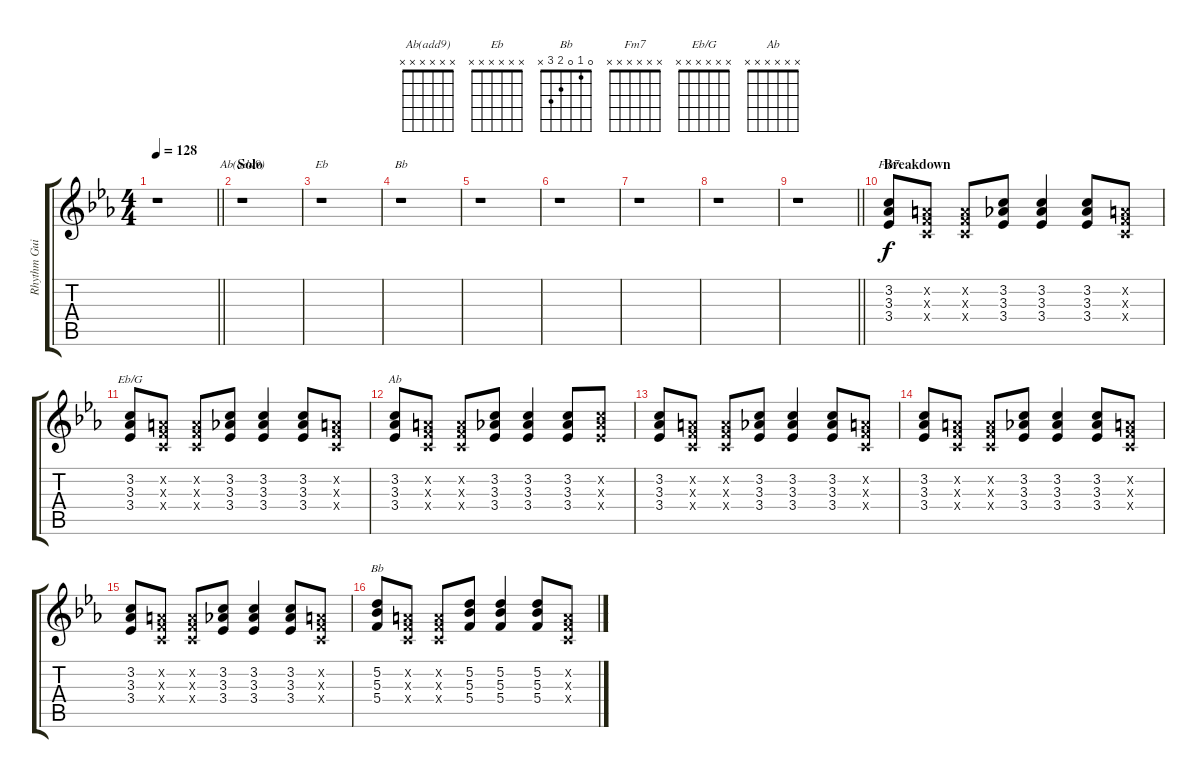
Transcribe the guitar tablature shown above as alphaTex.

\track ("Rhythm Guitar #2" "Rhythm Gui") {instrument electricguitarclean}
\staff {score tabs}
\tuning (D4 A3 F3 C3 G2 D2) {hide}
\chord ("Ab(add9)" x x x x x x)
\chord ("Eb" x x x x x x)
\chord ("Bb" x x x x x x)
\chord ("Fm7" x x x x x x)
\chord ("Eb/G" x x x x x x)
\chord ("Ab" x x x x x x)
\chord ("Bb" 0 1 0 2 3 x)
\ts (4 4)
\tempo 128
\clef g2
\barLineRight lightlight
\ks eb
r.1{dy f} |
\section ("" "Solo")
r.1{ch "Ab(add9)"} |
r.1{ch "Eb"} |
r.1{ch "Bb"} |
r.1 |
r.1 |
r.1 |
r.1 |
\barLineRight lightlight
r.1 |
\section ("" "Breakdown")
(3.2 3.3 3.4).8{ch "Fm7"} (0.2{x} 0.3{x} 0.4{x}).8 (0.2{x} 0.3{x} 0.4{x}).8 (3.2 3.3 3.4).8 (3.2 3.3 3.4).4 (3.2 3.3 3.4).8 (0.2{x} 0.3{x} 0.4{x}).8 |
(3.2 3.3 3.4).8{ch "Eb/G"} (0.2{x} 0.3{x} 0.4{x}).8 (0.2{x} 0.3{x} 0.4{x}).8 (3.2 3.3 3.4).8 (3.2 3.3 3.4).4 (3.2 3.3 3.4).8 (0.2{x} 0.3{x} 0.4{x}).8 |
(3.2 3.3 3.4).8{ch "Ab"} (0.2{x} 0.3{x} 0.4{x}).8 (0.2{x} 0.3{x} 0.4{x}).8 (3.2 3.3 3.4).8 (3.2 3.3 3.4).4 (3.2 3.3 3.4).8 (3.2{x} 3.3{x} 3.4{x}).8 |
(3.2 3.3 3.4).8 (0.2{x} 0.3{x} 0.4{x}).8 (0.2{x} 0.3{x} 0.4{x}).8 (3.2 3.3 3.4).8 (3.2 3.3 3.4).4 (3.2 3.3 3.4).8 (0.2{x} 0.3{x} 0.4{x}).8 |
(3.2 3.3 3.4).8 (0.2{x} 0.3{x} 0.4{x}).8 (0.2{x} 0.3{x} 0.4{x}).8 (3.2 3.3 3.4).8 (3.2 3.3 3.4).4 (3.2 3.3 3.4).8 (0.2{x} 0.3{x} 0.4{x}).8 |
(3.2 3.3 3.4).8 (0.2{x} 0.3{x} 0.4{x}).8 (0.2{x} 0.3{x} 0.4{x}).8 (3.2 3.3 3.4).8 (3.2 3.3 3.4).4 (3.2 3.3 3.4).8 (0.2{x} 0.3{x} 0.4{x}).8 |
(5.2 5.3 5.4).8{ch "Bb"} (0.2{x} 0.3{x} 0.4{x}).8 (0.2{x} 0.3{x} 0.4{x}).8 (5.2 5.3 5.4).8 (5.2 5.3 5.4).4 (5.2 5.3 5.4).8 (0.2{x} 0.3{x} 0.4{x}).8
